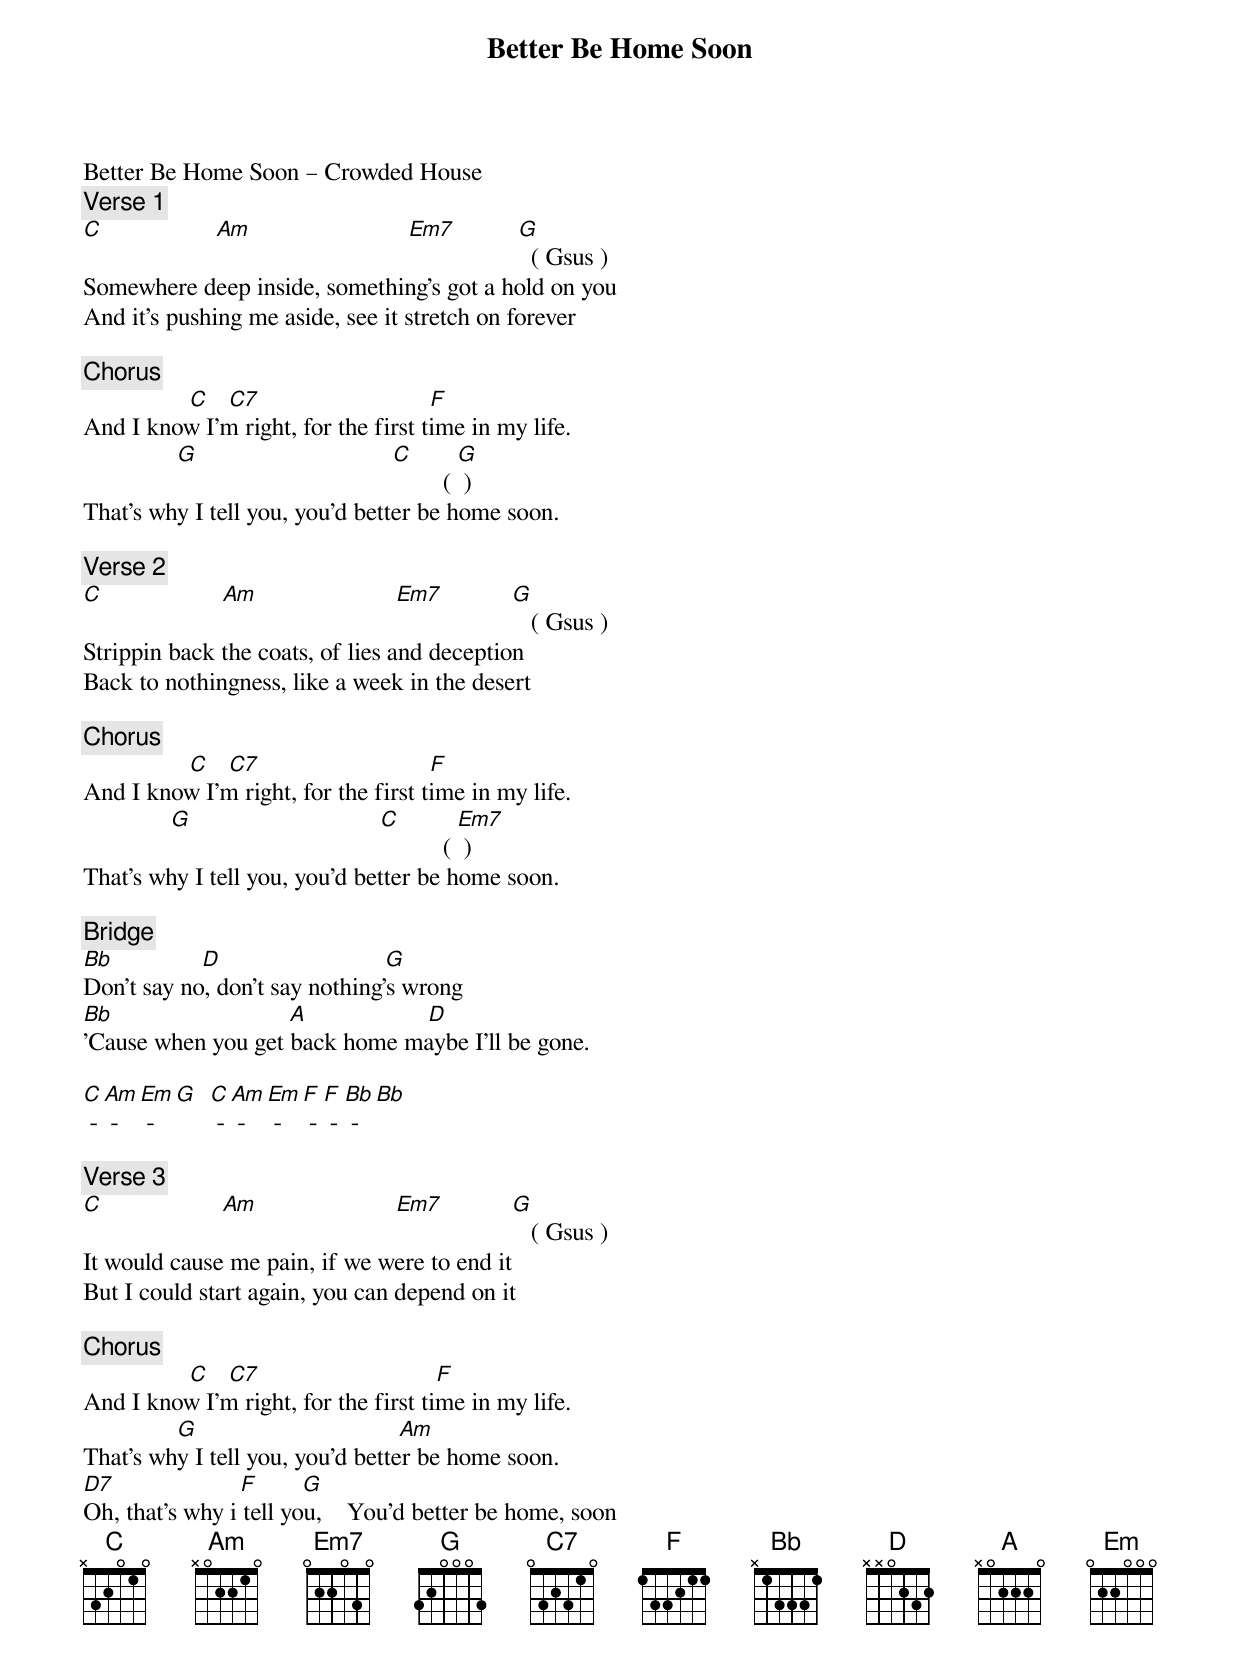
{title: Better Be Home Soon}
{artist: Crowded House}
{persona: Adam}
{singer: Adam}
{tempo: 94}
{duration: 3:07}
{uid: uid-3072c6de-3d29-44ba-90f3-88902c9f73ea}
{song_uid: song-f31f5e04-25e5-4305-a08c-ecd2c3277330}



Better Be Home Soon – Crowded House
{comment: Verse 1}
[C]               	 	[Am]                      			[Em7]          [G]  ( Gsus )
Somewhere deep inside, something's got a hold on you
And it's pushing me aside, see it stretch on forever

{comment: Chorus}
               		[C]   [C7]                          	[F]
And I know I'm right, for the first time in my life.
             		[G]                              	[C]        ( [G] )
That's why I tell you, you'd better be home soon.

{comment: Verse 2}
[C]                 		[Am]                    		[Em7]           [G]   ( Gsus )
Strippin back the coats, of lies and deception
Back to nothingness, like a week in the desert

{comment: Chorus}
               		[C]   [C7]                          	[F]
And I know I'm right, for the first time in my life.
             	[G]                            		[C]        		( [Em7] )
That's why I tell you, you'd better be home soon.

{comment: Bridge}
[Bb]        	     [D]                       			[G]
Don't say no, don't say nothing's wrong
[Bb]                         			[A]                  	[D]
'Cause when you get back home maybe I'll be gone.

[C] - [Am] - [Em] - [G]		[C] - [Am] - [Em] - [F] - [F] - [Bb] - [Bb]

{comment: Verse 3}
[C]                 		[Am]                    		[Em7]           [G]   ( Gsus )
It would cause me pain, if we were to end it
But I could start again, you can depend on it

{comment: Chorus}
               		[C]   [C7]                          		[F]
And I know I'm right, for the first time in my life.
             		[G]                              		[Am]
That's why I tell you, you'd better be home soon.
[D7]                   	[F]     		[G]
Oh, that's why i tell you,    You'd better be home, soon
